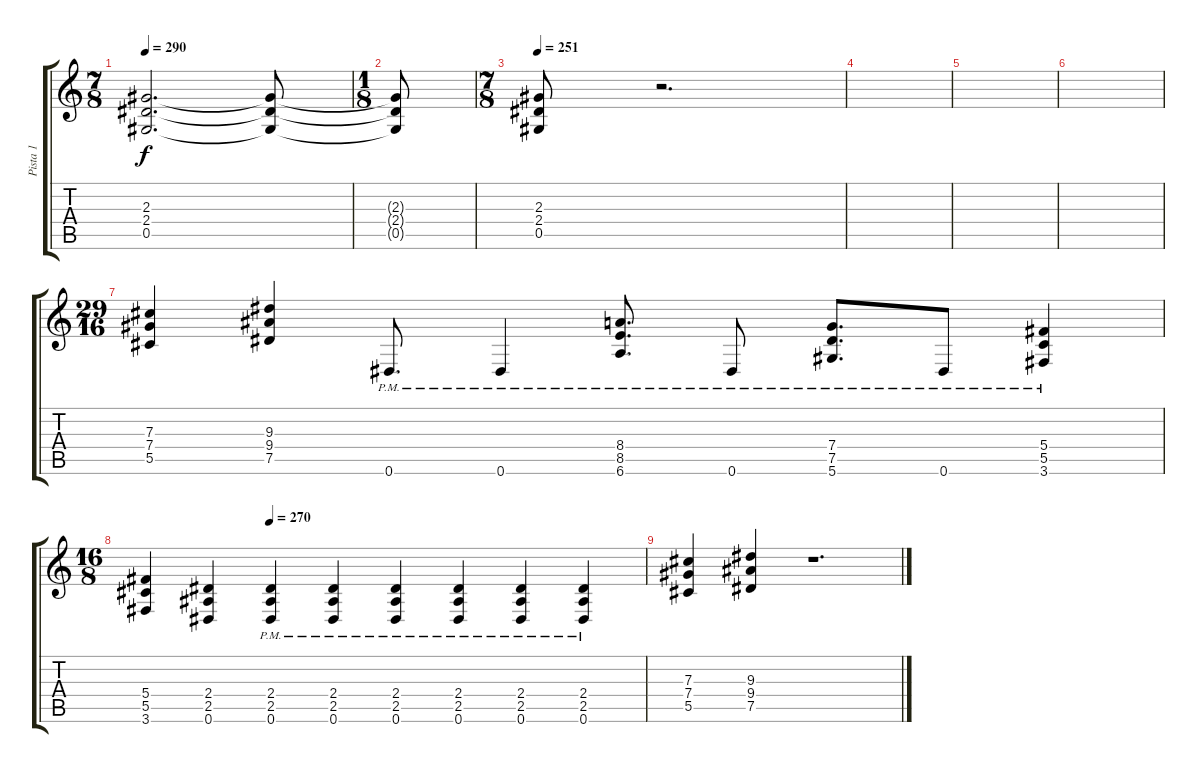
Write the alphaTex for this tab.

\track ("Pista 1" "Pista 1") {instrument distortionguitar}
\staff {score tabs}
\tuning (Eb4 Bb3 Gb3 Db3 Ab2 Eb2) {hide}
\ts (7 8)
\tempo 290
\clef g2
\ks c
(2.3{t} 2.4{t} 0.5{t}).2{d dy f} (2.3{t} 2.4{t} 0.5{t}).8 |
\ts (1 8)
(2.3{t} 2.4{t} 0.5{t}).8 |
\ts (7 8)
\tempo 251
(2.3 2.4 0.5).8 r.2{d} |
|
|
|
\ts (29 16)
(7.3 7.4 5.5).4 (9.3 9.4 7.5).4 0.6{pm}.8{d} 0.6{pm}.4 (8.4{pm} 8.5{pm} 6.6{pm}).8{d} 0.6{pm}.8 (7.4{pm} 7.5{pm} 5.6{pm}).8{d} 0.6{pm}.8 (5.4{pm} 5.5{pm} 3.6{pm}).4 |
\ts (16 8)
\tempo (270 0.25)
(5.4 5.5 3.6).4 (2.4 2.5 0.6).4 (2.4{pm} 2.5{pm} 0.6{pm}).4 (2.4{pm} 2.5{pm} 0.6{pm}).4 (2.4{pm} 2.5{pm} 0.6{pm}).4 (2.4{pm} 2.5{pm} 0.6{pm}).4 (2.4{pm} 2.5{pm} 0.6{pm}).4 (2.4{pm} 2.5{pm} 0.6{pm}).4 |
(7.3 7.4 5.5).4 (9.3 9.4 7.5).4 r.1{d}
